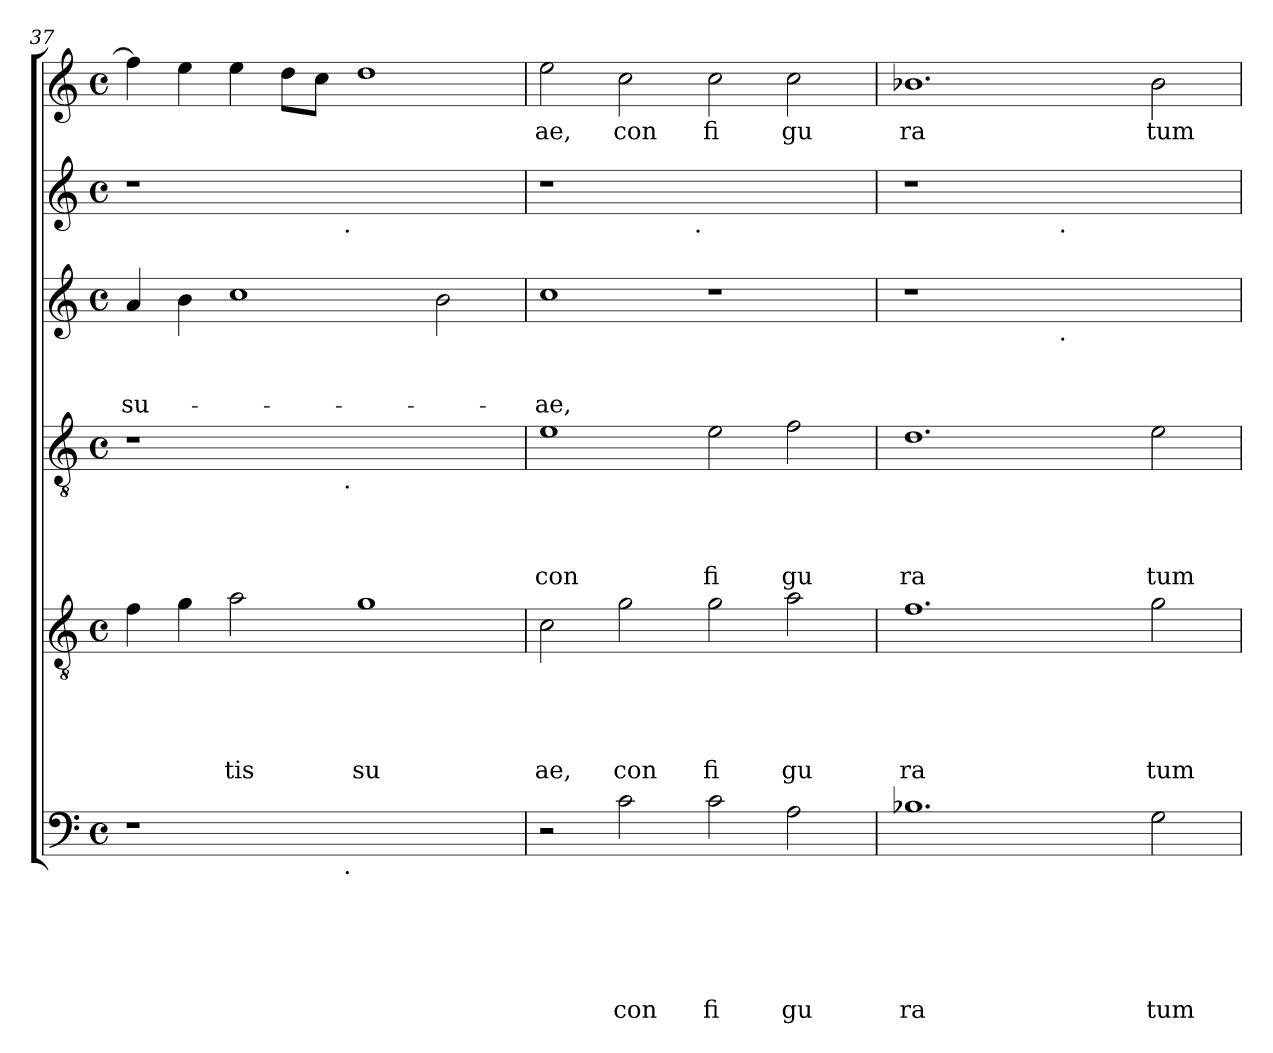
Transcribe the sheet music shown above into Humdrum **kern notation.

**kern	**text	**text	**text	**text	**text	**text	**kern	**text	**text	**text	**text	**text	**kern	**text	**text	**text	**text	**kern	**text	**text	**text	**kern	**kern	**text
*part6	*part6	*part6	*part6	*part6	*part6	*part6	*part5	*part5	*part5	*part5	*part5	*part5	*part4	*part4	*part4	*part4	*part4	*part3	*part3	*part3	*part3	*part2	*part1	*part1
*staff6	*staff6	*staff6	*staff6	*staff6	*staff6	*staff6	*staff5	*staff5	*staff5	*staff5	*staff5	*staff5	*staff4	*staff4	*staff4	*staff4	*staff4	*staff3	*staff3	*staff3	*staff3	*staff2	*staff1	*staff1
!!LO:LB:g=z
*clefF4	*	*	*	*	*	*	*clefGv2	*	*	*	*	*	*clefGv2	*	*	*	*	*clefG2	*	*	*	*clefG2	*clefG2	*
*k[]	*	*	*	*	*	*	*k[]	*	*	*	*	*	*k[]	*	*	*	*	*k[]	*	*	*	*k[]	*k[]	*
*C:	*	*	*	*	*	*	*C:	*	*	*	*	*	*C:	*	*	*	*	*C:	*	*	*	*C:	*C:	*
*M4/4	*	*	*	*	*	*	*M4/4	*	*	*	*	*	*M4/4	*	*	*	*	*M4/4	*	*	*	*M4/4	*M4/4	*
*met(c)	*	*	*	*	*	*	*met(c)	*	*	*	*	*	*met(c)	*	*	*	*	*met(c)	*	*	*	*met(c)	*met(c)	*
=37	=37	=37	=37	=37	=37	=37	=37	=37	=37	=37	=37	=37	=37	=37	=37	=37	=37	=37	=37	=37	=37	=37	=37	=37
!	!	!	!	!	!	!	!	!	!	!	!	!	!	!	!	!	!	!	!	!	!LO:LY:b	!	!	!
*^	*	*	*	*	*	*	*	*	*	*	*	*	*^	*	*	*	*	*	*	*	*	*^	*	*
1r	2ryy	.	.	.	.	.	.	4f\	.	.	.	.	.	1r	2ryy	.	.	.	.	4a/	.	.	su-	1r	2ryy	4ff\]	.
.	.	.	.	.	.	.	.	4g\	.	.	.	.	.	.	.	.	.	.	.	4b\	.	.	.	.	.	4ee\	.
!	!	!	!	!	!	!	!	!	!	!	!	!	!LO:LY:b	!	!	!	!	!	!	!	!	!	!	!	!	!	!
.	4...ryy	.	.	.	.	.	.	2a\	.	.	.	.	tis	.	4...ryy	.	.	.	.	1cc	.	.	.	.	4...ryy	4ee\	.
.	.	.	.	.	.	.	.	.	.	.	.	.	.	.	.	.	.	.	.	.	.	.	.	.	.	8dd\L	.
.	.	.	.	.	.	.	.	.	.	.	.	.	.	.	.	.	.	.	.	.	.	.	.	.	.	8cc\J	.
!	!	!	!	!	!	!	!	!	!	!	!	!	!	!	!	!	!	!	!	!	!	!	!	!	!LO:TX:b:t=.	!	!
!	!	!	!	!	!	!	!	!	!	!	!	!	!	!	!LO:TX:b:t=.	!	!	!	!	!	!	!	!	!	!	!	!
!	!LO:TX:b:t=.	!	!	!	!	!	!	!	!	!	!	!	!	!	!	!	!	!	!	!	!	!	!	!	!	!	!
.	1ryy	.	.	.	.	.	.	.	.	.	.	.	.	.	1ryy	.	.	.	.	.	.	.	.	.	1ryy	.	.
!	!	!	!	!	!	!	!	!	!	!	!	!	!LO:LY:b	!	!	!	!	!	!	!	!	!	!	!	!	!	!
1ryy	.	.	.	.	.	.	.	1g	.	.	.	.	su	1ryy	.	.	.	.	.	.	.	.	.	1ryy	.	1dd	.
.	.	.	.	.	.	.	.	.	.	.	.	.	.	.	.	.	.	.	.	2b\	.	.	.	.	.	.	.
.	32ryy	.	.	.	.	.	.	.	.	.	.	.	.	.	32ryy	.	.	.	.	.	.	.	.	.	32ryy	.	.
=38	=38	=38	=38	=38	=38	=38	=38	=38	=38	=38	=38	=38	=38	=38	=38	=38	=38	=38	=38	=38	=38	=38	=38	=38	=38	=38	=38
!	!	!	!	!	!	!	!	!	!	!	!	!	!LO:LY:b	!	!	!	!	!	!LO:LY:b	!	!	!	!LO:LY:b	!	!	!	!LO:LY:b
*v	*v	*	*	*	*	*	*	*	*	*	*	*	*	*v	*v	*	*	*	*	*	*	*	*	*	*	*	*
2r	.	.	.	.	.	.	2c\	.	.	.	.	ae,	1e	.	.	.	con	1cc	.	.	-ae,	1r	2ryy	2ee\	ae,
!	!	!	!	!	!	!LO:LY:b	!	!	!	!	!	!LO:LY:b	!	!	!	!	!	!	!	!	!	!	!	!	!LO:LY:b
2c\	.	.	.	.	.	con	2g\	.	.	.	.	con	.	.	.	.	.	.	.	.	.	.	4...ryy	2cc\	con
!	!	!	!	!	!	!	!	!	!	!	!	!	!	!	!	!	!	!	!	!	!	!	!LO:TX:b:t=.	!	!
.	.	.	.	.	.	.	.	.	.	.	.	.	.	.	.	.	.	.	.	.	.	.	1ryy	.	.
!	!	!	!	!	!	!LO:LY:b	!	!	!	!	!	!LO:LY:b	!	!	!	!	!LO:LY:b	!	!	!	!	!	!	!	!LO:LY:b
2c\	.	.	.	.	.	fi	2g\	.	.	.	.	fi	2e\	.	.	.	fi	1r	.	.	.	1ryy	.	2cc\	fi
!	!	!	!	!	!	!LO:LY:b	!	!	!	!	!	!LO:LY:b	!	!	!	!	!LO:LY:b	!	!	!	!	!	!	!	!LO:LY:b
2A\	.	.	.	.	.	gu	2a\	.	.	.	.	gu	2f\	.	.	.	gu	.	.	.	.	.	.	2cc\	gu
.	.	.	.	.	.	.	.	.	.	.	.	.	.	.	.	.	.	.	.	.	.	.	32ryy	.	.
=39	=39	=39	=39	=39	=39	=39	=39	=39	=39	=39	=39	=39	=39	=39	=39	=39	=39	=39	=39	=39	=39	=39	=39	=39	=39
!	!	!	!	!	!	!LO:LY:b	!	!	!	!	!	!LO:LY:b	!	!	!	!	!LO:LY:b	!	!	!	!	!	!	!	!LO:LY:b
*	*	*	*	*	*	*	*	*	*	*	*	*	*	*	*	*	*	*^	*	*	*	*	*	*	*
1.B-X	.	.	.	.	.	ra	1.f	.	.	.	.	ra	1.d	.	.	.	ra	1r	2ryy	.	.	.	1r	2ryy	1.b-X	ra
.	.	.	.	.	.	.	.	.	.	.	.	.	.	.	.	.	.	.	4...ryy	.	.	.	.	4...ryy	.	.
!	!	!	!	!	!	!	!	!	!	!	!	!	!	!	!	!	!	!	!	!	!	!	!	!LO:TX:b:t=.	!	!
!	!	!	!	!	!	!	!	!	!	!	!	!	!	!	!	!	!	!	!LO:TX:b:t=.	!	!	!	!	!	!	!
.	.	.	.	.	.	.	.	.	.	.	.	.	.	.	.	.	.	.	1ryy	.	.	.	.	1ryy	.	.
.	.	.	.	.	.	.	.	.	.	.	.	.	.	.	.	.	.	1ryy	.	.	.	.	1ryy	.	.	.
!	!	!	!	!	!	!LO:LY:b	!	!	!	!	!	!LO:LY:b	!	!	!	!	!LO:LY:b	!	!	!	!	!	!	!	!	!LO:LY:b
2G\	.	.	.	.	.	tum	2g\	.	.	.	.	tum	2e\	.	.	.	tum	.	.	.	.	.	.	.	2b-\	tum
.	.	.	.	.	.	.	.	.	.	.	.	.	.	.	.	.	.	.	32ryy	.	.	.	.	32ryy	.	.
*	*	*	*	*	*	*	*	*	*	*	*	*	*	*	*	*	*	*v	*v	*	*	*	*	*	*	*
*	*	*	*	*	*	*	*	*	*	*	*	*	*	*	*	*	*	*	*	*	*	*v	*v	*	*
=	=	=	=	=	=	=	=	=	=	=	=	=	=	=	=	=	=	=	=	=	=	=	=	=
*-	*-	*-	*-	*-	*-	*-	*-	*-	*-	*-	*-	*-	*-	*-	*-	*-	*-	*-	*-	*-	*-	*-	*-	*-
